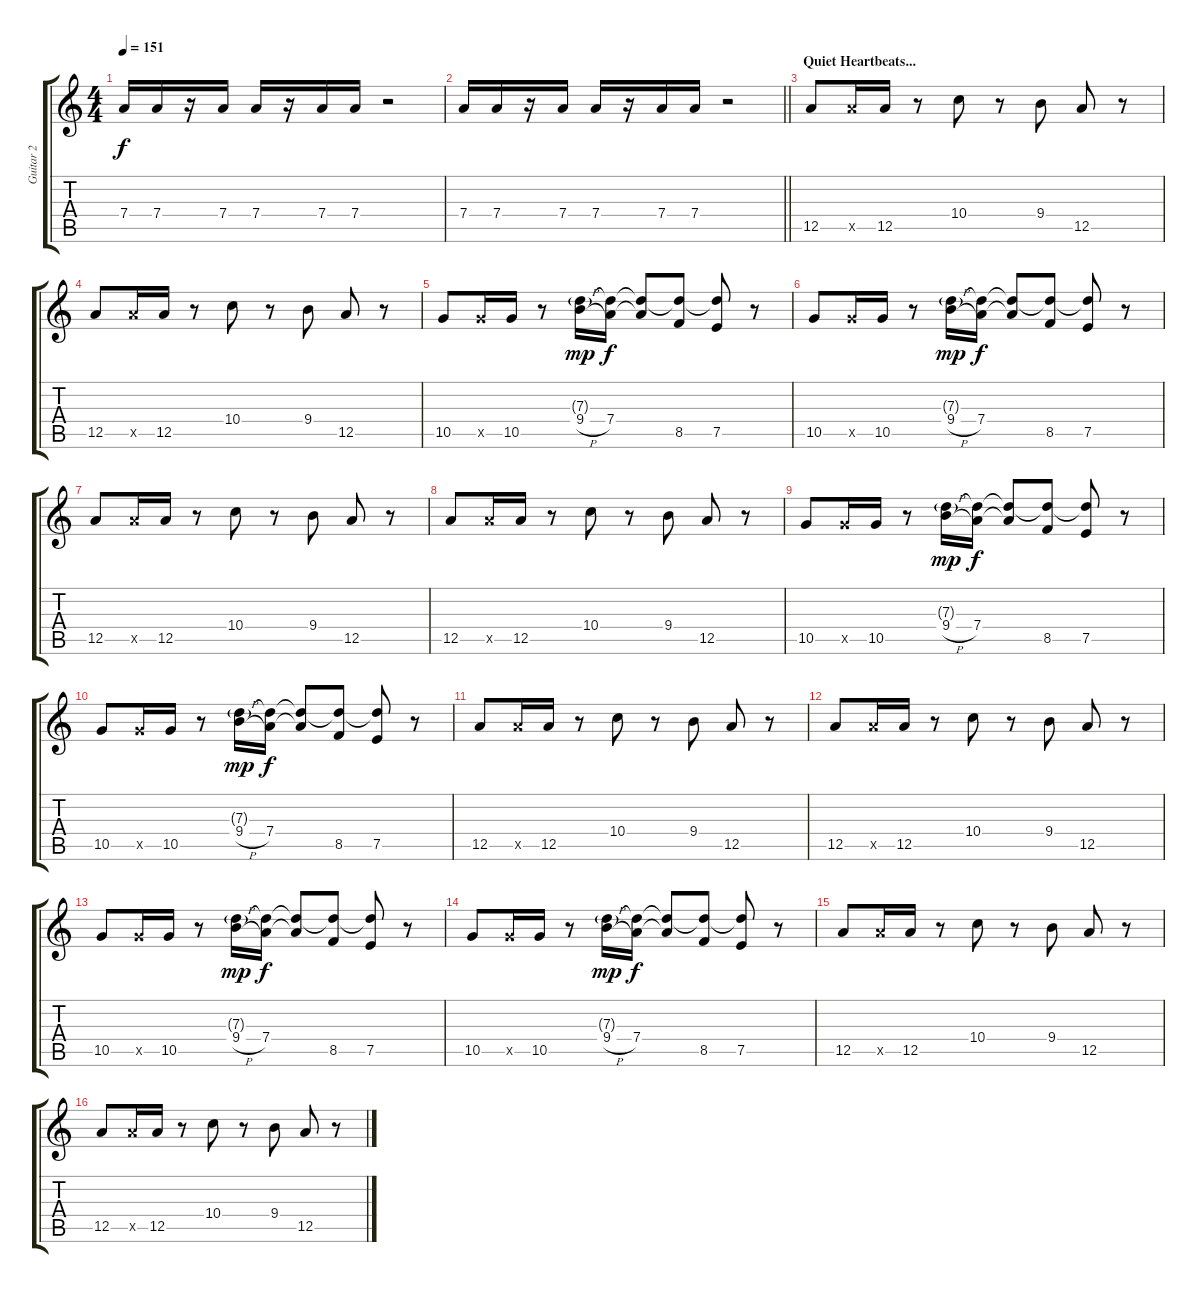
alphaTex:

\track ("Guitar 2" "Guitar 2") {instrument electricguitarclean}
\staff {score tabs}
\tuning (E4 B3 G3 D3 A2 E2) {hide}
\ts (4 4)
\tempo 151
\clef g2
\ks c
7.4.16{dy f} 7.4.16 r.16 7.4.16 7.4.16 r.16 7.4.16 7.4.16 r.2 |
\barLineRight lightlight
7.4.16 7.4.16 r.16 7.4.16 7.4.16 r.16 7.4.16 7.4.16 r.2 |
\section ("" "Quiet Heartbeats...")
12.5.8 12.5{x}.16 12.5.16 r.8 10.4.8 r.8 9.4.8 12.5.8 r.8 |
12.5.8 12.5{x}.16 12.5.16 r.8 10.4.8 r.8 9.4.8 12.5.8 r.8 |
10.5.8 10.5{x}.16 10.5.16 r.8 (7.3{g} 9.4{h}).16{dy mp} (7.3{t} 7.4).16{dy f} (7.3{t} 7.4{t}).8 (7.3{t} 8.5).8 (7.3{t} 7.5).8 r.8 |
10.5.8 10.5{x}.16 10.5.16 r.8 (7.3{g} 9.4{h}).16{dy mp} (7.3{t} 7.4).16{dy f} (7.3{t} 7.4{t}).8 (7.3{t} 8.5).8 (7.3{t} 7.5).8 r.8 |
12.5.8 12.5{x}.16 12.5.16 r.8 10.4.8 r.8 9.4.8 12.5.8 r.8 |
12.5.8 12.5{x}.16 12.5.16 r.8 10.4.8 r.8 9.4.8 12.5.8 r.8 |
10.5.8 10.5{x}.16 10.5.16 r.8 (7.3{g} 9.4{h}).16{dy mp} (7.3{t} 7.4).16{dy f} (7.3{t} 7.4{t}).8 (7.3{t} 8.5).8 (7.3{t} 7.5).8 r.8 |
10.5.8 10.5{x}.16 10.5.16 r.8 (7.3{g} 9.4{h}).16{dy mp} (7.3{t} 7.4).16{dy f} (7.3{t} 7.4{t}).8 (7.3{t} 8.5).8 (7.3{t} 7.5).8 r.8 |
12.5.8 12.5{x}.16 12.5.16 r.8 10.4.8 r.8 9.4.8 12.5.8 r.8 |
12.5.8 12.5{x}.16 12.5.16 r.8 10.4.8 r.8 9.4.8 12.5.8 r.8 |
10.5.8 10.5{x}.16 10.5.16 r.8 (7.3{g} 9.4{h}).16{dy mp} (7.3{t} 7.4).16{dy f} (7.3{t} 7.4{t}).8 (7.3{t} 8.5).8 (7.3{t} 7.5).8 r.8 |
10.5.8 10.5{x}.16 10.5.16 r.8 (7.3{g} 9.4{h}).16{dy mp} (7.3{t} 7.4).16{dy f} (7.3{t} 7.4{t}).8 (7.3{t} 8.5).8 (7.3{t} 7.5).8 r.8 |
12.5.8 12.5{x}.16 12.5.16 r.8 10.4.8 r.8 9.4.8 12.5.8 r.8 |
12.5.8 12.5{x}.16 12.5.16 r.8 10.4.8 r.8 9.4.8 12.5.8 r.8
